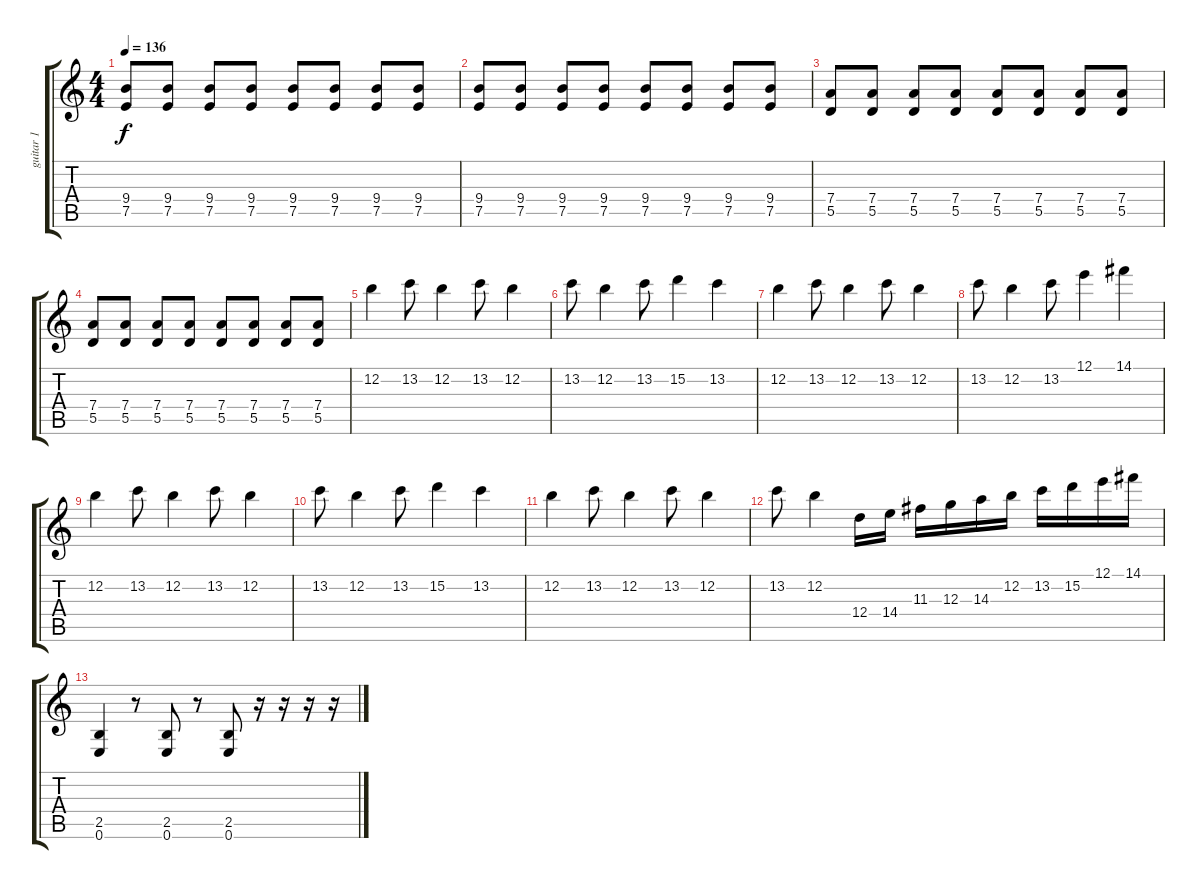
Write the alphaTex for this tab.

\track ("guitar 1" "guitar 1") {instrument electricguitarjazz}
\staff {score tabs}
\tuning (E4 B3 G3 D3 A2 E2) {hide}
\ts (4 4)
\tempo 136
\clef g2
\ks c
(9.4 7.5).8{dy f} (9.4 7.5).8 (9.4 7.5).8 (9.4 7.5).8 (9.4 7.5).8 (9.4 7.5).8 (9.4 7.5).8 (9.4 7.5).8 |
(9.4 7.5).8 (9.4 7.5).8 (9.4 7.5).8 (9.4 7.5).8 (9.4 7.5).8 (9.4 7.5).8 (9.4 7.5).8 (9.4 7.5).8 |
(7.4 5.5).8 (7.4 5.5).8 (7.4 5.5).8 (7.4 5.5).8 (7.4 5.5).8 (7.4 5.5).8 (7.4 5.5).8 (7.4 5.5).8 |
(7.4 5.5).8 (7.4 5.5).8 (7.4 5.5).8 (7.4 5.5).8 (7.4 5.5).8 (7.4 5.5).8 (7.4 5.5).8 (7.4 5.5).8 |
12.2.4{instrument overdrivenguitar} 13.2.8 12.2.4 13.2.8 12.2.4 |
13.2.8 12.2.4 13.2.8 15.2.4 13.2.4 |
12.2.4{instrument overdrivenguitar} 13.2.8 12.2.4 13.2.8 12.2.4 |
13.2.8 12.2.4 13.2.8 12.1.4 14.1.4 |
12.2.4{instrument overdrivenguitar} 13.2.8 12.2.4 13.2.8 12.2.4 |
13.2.8 12.2.4 13.2.8 15.2.4 13.2.4 |
12.2.4{instrument overdrivenguitar} 13.2.8 12.2.4 13.2.8 12.2.4 |
13.2.8 12.2.4 12.4.16 14.4.16 11.3.16 12.3.16 14.3.16 12.2.16 13.2.16 15.2.16 12.1.16 14.1.16 |
(2.5 0.6).4 r.8 (2.5 0.6).8 r.8 (2.5 0.6).8 r.16 r.16 r.16 r.16
